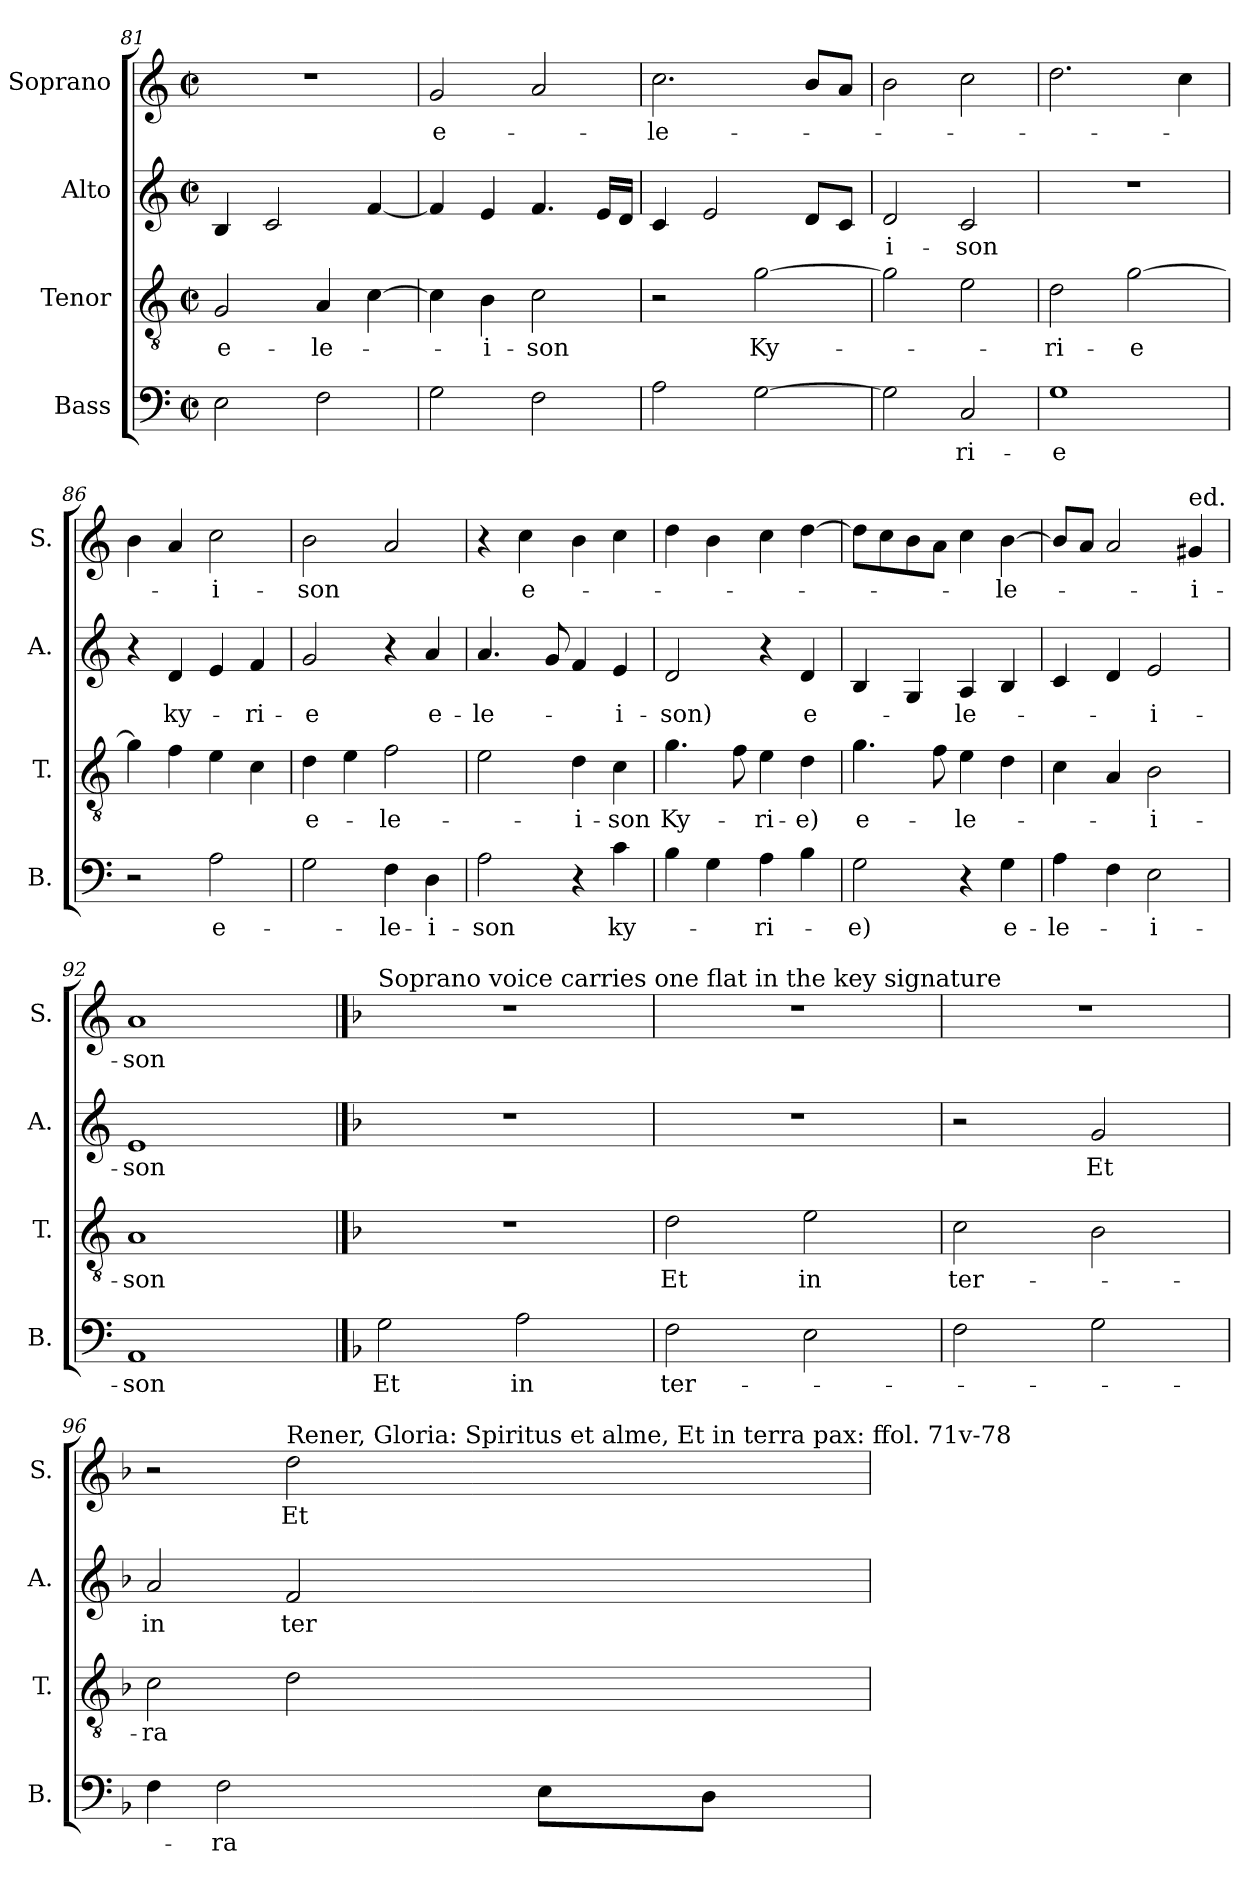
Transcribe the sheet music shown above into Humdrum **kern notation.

**kern	**text	**kern	**text	**kern	**text	**kern	**text
*part4	*part4	*part3	*part3	*part2	*part2	*part1	*part1
*staff4	*staff4	*staff3	*staff3	*staff2	*staff2	*staff1	*staff1
*I"Bass	*	*I"Tenor	*	*I"Alto	*	*I"Soprano	*
*I'B.	*	*I'T.	*	*I'A.	*	*I'S.	*
*clefF4	*	*clefGv2	*	*clefG2	*	*clefG2	*
*k[]	*	*k[]	*	*k[]	*	*k[]	*
*M2/2	*	*M2/2	*	*M2/2	*	*M2/2	*
*met(c|)	*	*met(c|)	*	*met(c|)	*	*met(c|)	*
=81	=81	=81	=81	=81	=81	=81	=81
!	!	!	!LO:LY:b	!	!	!	!
2E\	.	2G/	e-	4B/	.	1r	.
.	.	.	.	2c/	.	.	.
!	!	!	!LO:LY:b	!	!	!	!
2F\	.	4A/	-le-	.	.	.	.
.	.	[4c\	.	[4f/	.	.	.
=82	=82	=82	=82	=82	=82	=82	=82
!	!	!	!	!	!	!	!LO:LY:b
2G\	.	4c\]	.	4f/]	.	2g/	e-
!	!	!	!LO:LY:b	!	!	!	!
.	.	4B\	-i-	4e/	.	.	.
!	!	!	!LO:LY:b	!	!	!	!
2F\	.	2c\	-son	4.f/	.	2a/	.
.	.	.	.	16e/LL	.	.	.
.	.	.	.	16d/JJ	.	.	.
=83	=83	=83	=83	=83	=83	=83	=83
!	!	!	!	!	!	!	!LO:LY:b
2A\	.	2r	.	4c/	.	2.cc\	-le-
.	.	.	.	2e/	.	.	.
!	!	!	!LO:LY:b	!	!	!	!
[2G\	.	[2g\	Ky-	.	.	.	.
.	.	.	.	8d/L	.	8b/L	.
.	.	.	.	8c/J	.	8a/J	.
=84	=84	=84	=84	=84	=84	=84	=84
!	!	!	!	!	!LO:LY:b	!	!
2G\]	.	2g\]	.	2d/	i-	2b\	.
!	!LO:LY:b	!	!	!	!LO:LY:b	!	!
2C/	ri-	2e\	.	2c/	-son	2cc\	.
=85	=85	=85	=85	=85	=85	=85	=85
!	!LO:LY:b	!	!LO:LY:b	!	!	!	!
1G	-e	2d\	-ri-	1r	.	2.dd\	.
!	!	!	!LO:LY:b	!	!	!	!
.	.	[2g\	-e	.	.	.	.
.	.	.	.	.	.	4cc\	.
=86	=86	=86	=86	=86	=86	=86	=86
2r	.	4g\]	.	4r	.	4b\	.
!	!	!	!	!	!LO:LY:b	!	!
.	.	4f\	.	4d/	ky-	4a/	.
!	!LO:LY:b	!	!	!	!	!	!LO:LY:b
2A\	e-	4e\	.	4e/	.	2cc\	i-
!	!	!	!	!	!LO:LY:b	!	!
.	.	4c\	.	4f/	-ri-	.	.
=87	=87	=87	=87	=87	=87	=87	=87
!	!	!	!LO:LY:b	!	!LO:LY:b	!	!LO:LY:b
2G\	.	4d\	e-	2g/	-e	2b\	-son
.	.	4e\	.	.	.	.	.
!	!LO:LY:b	!	!LO:LY:b	!	!	!	!
4F\	-le-	2f\	-le-	4r	.	2a/	.
!	!LO:LY:b	!	!	!	!LO:LY:b	!	!
4D\	-i-	.	.	4a/	e-	.	.
=88	=88	=88	=88	=88	=88	=88	=88
!	!LO:LY:b	!	!	!	!LO:LY:b	!	!
2A\	-son	2e\	.	4.a/	-le-	4r	.
!	!	!	!	!	!	!	!LO:LY:b
.	.	.	.	.	.	4cc\	e-
.	.	.	.	8g/	.	.	.
!	!	!	!LO:LY:b	!	!	!	!
4r	.	4d\	i-	4f/	.	4b\	.
!	!LO:LY:b	!	!LO:LY:b	!	!LO:LY:b	!	!
4c\	ky-	4c\	-son	4e/	i-	4cc\	.
=89	=89	=89	=89	=89	=89	=89	=89
!	!	!	!LO:LY:b	!	!LO:LY:b	!	!
4B\	.	4.g\	Ky-	2d/	-son)	4dd\	.
4G\	.	.	.	.	.	4b\	.
.	.	8f\	.	.	.	.	.
!	!LO:LY:b	!	!LO:LY:b	!	!	!	!
4A\	-ri-	4e\	-ri-	4r	.	4cc\	.
!	!	!	!LO:LY:b	!	!LO:LY:b	!	!
4B\	.	4d\	-e)	4d/	e-	[4dd\	.
=90	=90	=90	=90	=90	=90	=90	=90
!	!LO:LY:b	!	!LO:LY:b	!	!	!	!
2G\	-e)	4.g\	e-	4B/	.	8dd\L]	.
.	.	.	.	.	.	8cc\	.
.	.	.	.	4G/	.	8b\	.
.	.	8f\	.	.	.	8a\J	.
!	!	!	!LO:LY:b	!	!LO:LY:b	!	!
4r	.	4e\	-le-	4A/	-le-	4cc\	.
!	!LO:LY:b	!	!	!	!	!	!LO:LY:b
4G\	e-	4d\	.	4B/	.	[4b\	le-
=91	=91	=91	=91	=91	=91	=91	=91
!	!LO:LY:b	!	!	!	!	!	!
4A\	-le-	4c\	.	4c/	.	8b/L]	.
.	.	.	.	.	.	8a/J	.
4F\	.	4A/	.	4d/	.	2a/	.
!	!LO:LY:b	!	!LO:LY:b	!	!LO:LY:b	!	!
2E\	-i-	2B\	-i-	2e/	i-	.	.
!	!	!	!	!	!	!LO:TX:a:t=ed.	!
!	!	!	!	!	!	!	!LO:LY:b
.	.	.	.	.	.	4g#X/	-i-
=92	=92	=92	=92	=92	=92	=92	=92
!	!LO:LY:b	!	!LO:LY:b	!	!LO:LY:b	!	!LO:LY:b
1AA	-son	1A	-son	1e	-son	1a	-son
==93	==93	==93	==93	==93	==93	==93	==93
*k[b-]	*	*k[b-]	*	*k[b-]	*	*k[b-]	*
!	!	!	!	!	!	!LO:TX:a:t=Soprano voice carries one flat in the key signature	!
!	!LO:LY:b	!	!	!	!	!	!
2G\	Et	1r	.	1r	.	1r	.
!	!LO:LY:b	!	!	!	!	!	!
2A\	in	.	.	.	.	.	.
=94	=94	=94	=94	=94	=94	=94	=94
!	!LO:LY:b	!	!LO:LY:b	!	!	!	!
2F\	ter-	2d\	Et	1r	.	1r	.
!	!	!	!LO:LY:b	!	!	!	!
2E\	.	2e\	in	.	.	.	.
=95	=95	=95	=95	=95	=95	=95	=95
!	!	!	!LO:LY:b	!	!	!	!
2F\	.	2c\	ter-	2r	.	1r	.
!	!	!	!	!	!LO:LY:b	!	!
2G\	.	2B-\	.	2g/	Et	.	.
=96	=96	=96	=96	=96	=96	=96	=96
!	!	!	!LO:LY:b	!	!LO:LY:b	!	!
4F\	.	2c\	-ra	2a/	in	2r	.
!	!LO:LY:b	!	!	!	!	!	!
2F\	-ra	.	.	.	.	.	.
!	!	!	!	!	!	!LO:TX:a:t=Rener, Gloria&colon; Spiritus et alme, Et in terra pax&colon; ffol. 71v-78	!
!	!	!	!	!	!LO:LY:b	!	!LO:LY:b
.	.	2d\	.	2f/	ter-	2dd\	Et
8E\L	.	.	.	.	.	.	.
8D\J	.	.	.	.	.	.	.
=	=	=	=	=	=	=	=
*-	*-	*-	*-	*-	*-	*-	*-
